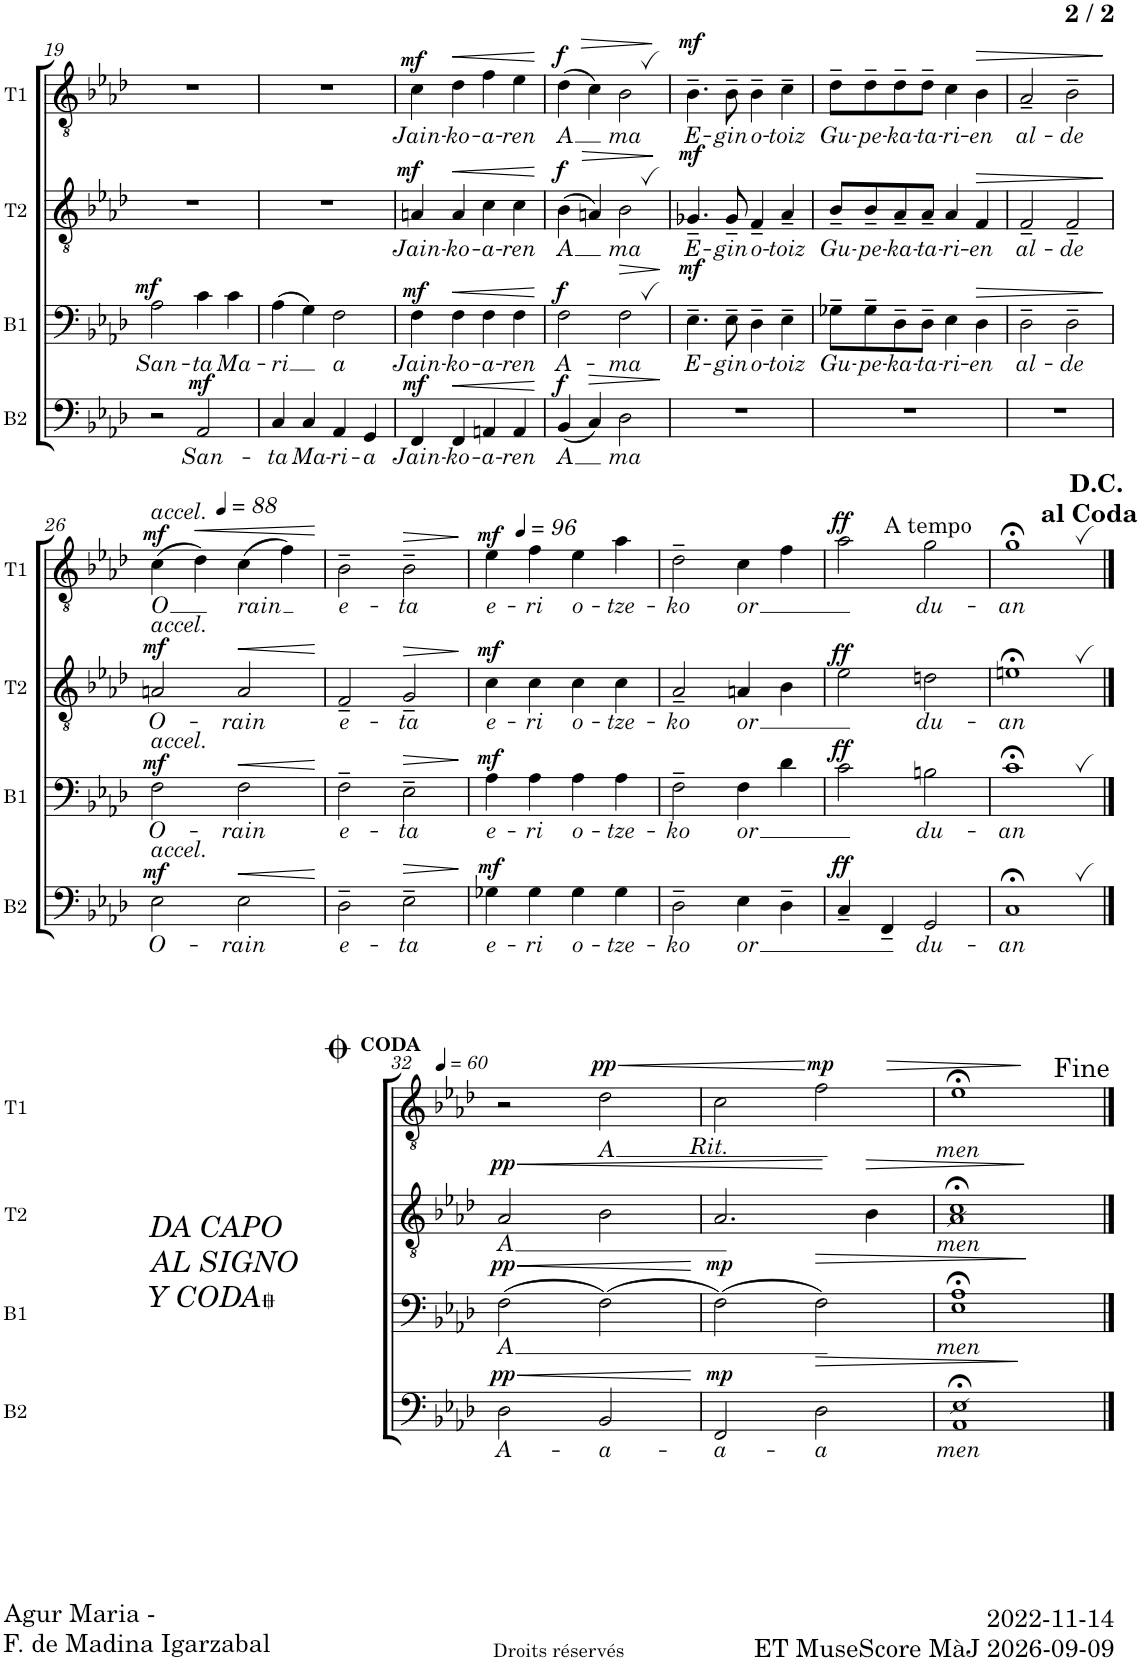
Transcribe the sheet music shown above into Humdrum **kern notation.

**kern	**text	**dynam	**kern	**text	**dynam	**kern	**text	**dynam	**kern	**text	**dynam
*part4	*part4	*part4	*part3	*part3	*part3	*part2	*part2	*part2	*part1	*part1	*part1
*staff4	*staff4	*staff4	*staff3	*staff3	*staff3	*staff2	*staff2	*staff2	*staff1	*staff1	*staff1
*I"Basse	*	*	*I"Baryton	*	*	*I"Ténor 2	*	*	*I"Ténor 1	*	*
*I'B2	*	*	*I'B1	*	*	*I'T2	*	*	*I'T1	*	*
!!LO:PB:g=z
*clefF4	*	*	*clefF4	*	*	*clefGv2	*	*	*clefGv2	*	*
*k[b-e-a-d-]	*	*	*k[b-e-a-d-]	*	*	*k[b-e-a-d-]	*	*	*k[b-e-a-d-]	*	*
*M4/4	*	*	*M4/4	*	*	*M4/4	*	*	*M4/4	*	*
*met(c)	*	*	*met(c)	*	*	*met(c)	*	*	*met(c)	*	*
=19	=19	=19	=19	=19	=19	=19	=19	=19	=19	=19	=19
!	!	!	!	!LO:LY:b	!LO:DY:a	!	!	!	!	!	!
2r	.	.	2A-\	San-	mf	1r	.	.	1r	.	.
!	!LO:LY:b	!LO:DY:a	!	!LO:LY:b	!	!	!	!	!	!	!
2AA-/	San-	mf	4c\	-ta	.	.	.	.	.	.	.
!	!	!	!	!LO:LY:b	!	!	!	!	!	!	!
.	.	.	4c\	Ma-	.	.	.	.	.	.	.
=20	=20	=20	=20	=20	=20	=20	=20	=20	=20	=20	=20
!	!LO:LY:b	!	!	!LO:LY:b	!	!	!	!	!	!	!
4C/	-ta	.	(4A-\	-ri	.	1r	.	.	1r	.	.
!	!LO:LY:b	!	!	!	!	!	!	!	!	!	!
4C/	Ma-	.	4G\)	.	.	.	.	.	.	.	.
!	!LO:LY:b	!	!	!LO:LY:b	!	!	!	!	!	!	!
4AA-/	-ri-	.	2F\	a	.	.	.	.	.	.	.
!	!LO:LY:b	!	!	!	!	!	!	!	!	!	!
4GG/	-a	.	.	.	.	.	.	.	.	.	.
=21	=21	=21	=21	=21	=21	=21	=21	=21	=21	=21	=21
!	!LO:LY:b	!LO:DY:a	!	!LO:LY:b	!LO:DY:a	!	!LO:LY:b	!LO:DY:a	!	!LO:LY:b	!LO:DY:a
4FF/	Jain-	mf	4F\	Jain-	mf	4An/	Jain-	mf	4c\	Jain-	mf
!	!LO:LY:b	!LO:HP:b	!	!LO:LY:b	!LO:HP:b	!	!LO:LY:b	!LO:HP:b	!	!LO:LY:b	!LO:HP:b
4FF/	-ko-	<	4F\	-ko-	<	4A/	-ko-	<	4d-\	-ko-	<
!	!LO:LY:b	!	!	!LO:LY:b	!	!	!LO:LY:b	!	!	!LO:LY:b	!
4AAn/	-a-	.	4F\	-a-	.	4c\	-a-	.	4f\	-a-	.
!	!LO:LY:b	!	!	!LO:LY:b	!	!	!LO:LY:b	!	!	!LO:LY:b	!
4AA/	-ren	.	4F\	-ren	.	4c\	-ren	.	4e-\	-ren	.
.	.	[	.	.	[	.	.	[	.	.	[
=22	=22	=22	=22	=22	=22	=22	=22	=22	=22	=22	=22
!	!LO:LY:b	!LO:DY:a	!	!LO:LY:b	!LO:DY:a	!	!LO:LY:b	!LO:DY:a	!	!LO:LY:b	!LO:DY:a
(4BB-/	A	f	2F\	A-	f	(4B-\	A	f	(4d-\	A	f
!	!	!LO:HP:b	!	!	!	!	!	!LO:HP:b	!	!	!LO:HP:b
4C/)	.	>	.	.	.	4An/)	.	>	4c\)	.	>
!	!LO:LY:b	!	!	!LO:LY:b	!LO:HP:b	!	!LO:LY:b	!	!	!LO:LY:b	!
2D-\	ma	.	2F,\	-ma	>	2B-,\	ma	.	2B-,\	ma	.
.	.	]	.	.	]	.	.	]	.	.	]
=23	=23	=23	=23	=23	=23	=23	=23	=23	=23	=23	=23
!	!	!	!	!LO:LY:b	!LO:DY:a	!	!LO:LY:b	!LO:DY:a	!	!LO:LY:b	!LO:DY:a
1r	.	.	4.E-~\	E-	mf	4.G-X~/	E-	mf	4.B-~\	E-	mf
!	!	!	!	!LO:LY:b	!	!	!LO:LY:b	!	!	!LO:LY:b	!
.	.	.	8E-~\	-gin	.	8G-~/	-gin	.	8B-~\	-gin	.
!	!	!	!	!LO:LY:b	!	!	!LO:LY:b	!	!	!LO:LY:b	!
.	.	.	4D-~\	o-	.	4F~/	o-	.	4B-~\	o-	.
!	!	!	!	!LO:LY:b	!	!	!LO:LY:b	!	!	!LO:LY:b	!
.	.	.	4E-~\	-toiz	.	4A-~/	-toiz	.	4c~\	-toiz	.
=24	=24	=24	=24	=24	=24	=24	=24	=24	=24	=24	=24
!	!	!	!	!LO:LY:b	!	!	!LO:LY:b	!	!	!LO:LY:b	!
1r	.	.	8G-X~\L	Gu-	.	8B-~/L	Gu-	.	8d-~\L	Gu-	.
!	!	!	!	!LO:LY:b	!	!	!LO:LY:b	!	!	!LO:LY:b	!
.	.	.	8G-~\	-pe-	.	8B-~/	-pe-	.	8d-~\	-pe-	.
!	!	!	!	!LO:LY:b	!	!	!LO:LY:b	!	!	!LO:LY:b	!
.	.	.	8D-~\	-ka-	.	8A-~/	-ka-	.	8d-~\	-ka-	.
!	!	!	!	!LO:LY:b	!	!	!LO:LY:b	!	!	!LO:LY:b	!
.	.	.	8D-~\J	-ta-	.	8A-~/J	-ta-	.	8d-~\J	-ta-	.
!	!	!	!	!LO:LY:b	!	!	!LO:LY:b	!	!	!LO:LY:b	!
.	.	.	4E-\	-ri-	.	4A-/	-ri-	.	4c\	-ri-	.
!	!	!	!	!LO:LY:b	!LO:HP:b	!	!LO:LY:b	!LO:HP:b	!	!LO:LY:b	!LO:HP:b
.	.	.	4D-\	-en	>	4F/	-en	>	4B-\	-en	>
=25	=25	=25	=25	=25	=25	=25	=25	=25	=25	=25	=25
!	!	!	!	!LO:LY:b	!	!	!LO:LY:b	!	!	!LO:LY:b	!
1r	.	.	2D-~\	al-	.	2F~/	al-	.	2A-~/	al-	.
!	!	!	!	!LO:LY:b	!	!	!LO:LY:b	!	!	!LO:LY:b	!
.	.	.	2D-~\	-de	.	2F~/	-de	.	2B-~\	-de	.
.	.	.	.	.	]	.	.	]	.	.	]
!!LO:LB:g=z
=26	=26	=26	=26	=26	=26	=26	=26	=26	=26	=26	=26
*	*	*	*	*	*	*	*	*	*MM88	*	*
!	!	!	!	!	!	!	!	!	!LO:TX:a:i:t=accel.	!	!
!	!	!	!	!	!	!LO:TX:a:i:t=accel.	!	!	!	!	!
!	!	!	!LO:TX:a:i:t=accel.	!	!	!	!	!	!	!	!
!LO:TX:a:i:t=accel.	!	!	!	!	!	!	!	!	!	!	!
!	!LO:LY:b	!LO:DY:a	!	!LO:LY:b	!LO:DY:a	!	!LO:LY:b	!LO:DY:a	!	!LO:LY:b	!LO:DY:a
2E-\	O-	mf	2F\	O-	mf	2An/	O-	mf	(4c\	O	mf
!	!	!	!	!	!	!	!	!	!	!	!LO:HP:b
.	.	.	.	.	.	.	.	.	4d-\)	.	<
!	!LO:LY:b	!LO:HP:b	!	!LO:LY:b	!LO:HP:b	!	!LO:LY:b	!LO:HP:b	!	!LO:LY:b	!
2E-\	-rain	<	2F\	-rain	<	2A/	-rain	<	(4c\	rain	.
.	.	.	.	.	.	.	.	.	4f\)	.	.
.	.	[	.	.	[	.	.	[	.	.	[
=27	=27	=27	=27	=27	=27	=27	=27	=27	=27	=27	=27
!	!LO:LY:b	!	!	!LO:LY:b	!	!	!LO:LY:b	!	!	!LO:LY:b	!
2D-~\	e-	.	2F~\	e-	.	2F~/	e-	.	2B-~\	e-	.
!	!LO:LY:b	!LO:HP:b	!	!LO:LY:b	!LO:HP:b	!	!LO:LY:b	!LO:HP:b	!	!LO:LY:b	!LO:HP:b
2E-~\	-ta	>	2E-~\	-ta	>	2G~/	-ta	>	2B-~\	-ta	>
.	.	]	.	.	]	.	.	]	.	.	]
=28	=28	=28	=28	=28	=28	=28	=28	=28	=28	=28	=28
*	*	*	*	*	*	*	*	*	*MM96	*	*
!	!LO:LY:b	!LO:DY:a	!	!LO:LY:b	!LO:DY:a	!	!LO:LY:b	!LO:DY:a	!	!LO:LY:b	!LO:DY:a
4G-X\	e-	mf	4A-\	e-	mf	4c\	e-	mf	4e-\	e-	mf
!	!LO:LY:b	!	!	!LO:LY:b	!	!	!LO:LY:b	!	!	!LO:LY:b	!
4G-\	-ri	.	4A-\	-ri	.	4c\	-ri	.	4f\	-ri	.
!	!LO:LY:b	!	!	!LO:LY:b	!	!	!LO:LY:b	!	!	!LO:LY:b	!
4G-\	o-	.	4A-\	o-	.	4c\	o-	.	4e-\	o-	.
!	!LO:LY:b	!	!	!LO:LY:b	!	!	!LO:LY:b	!	!	!LO:LY:b	!
4G-\	-tze-	.	4A-\	-tze-	.	4c\	-tze-	.	4a-\	-tze-	.
=29	=29	=29	=29	=29	=29	=29	=29	=29	=29	=29	=29
!	!LO:LY:b	!	!	!LO:LY:b	!	!	!LO:LY:b	!	!	!LO:LY:b	!
2D-~\	-ko	.	2F~\	-ko	.	2A-~/	-ko	.	2d-~\	-ko	.
!	!LO:LY:b	!	!	!LO:LY:b	!	!	!LO:LY:b	!	!	!LO:LY:b	!
4E-\	or	.	4F\	or	.	4An/	or	.	4c\	or	.
4D-~\	.	.	4d-\	.	.	4B-\	.	.	4f\	.	.
=30	=30	=30	=30	=30	=30	=30	=30	=30	=30	=30	=30
!	!	!LO:DY:a	!	!	!LO:DY:a	!	!	!LO:DY:a	!	!	!LO:DY:a
4C~/	.	ff	2c\	.	ff	2e-\	.	ff	2a-\	.	ff
4FF~/	.	.	.	.	.	.	.	.	.	.	.
!	!	!	!	!	!	!	!	!	!LO:TX:a:t=A tempo	!	!
!	!LO:LY:b	!	!	!LO:LY:b	!	!	!LO:LY:b	!	!	!LO:LY:b	!
2GG/	du-	.	2Bn\	du-	.	2dn\	du-	.	2g\	du-	.
=31	=31	=31	=31	=31	=31	=31	=31	=31	=31	=31	=31
!	!LO:LY:b	!	!	!LO:LY:b	!	!	!LO:LY:b	!	!	!LO:LY:b	!
1C;<,	-an	.	1c;<,	-an	.	1en;<,	-an	.	1g;<,	-an	.
!	!	!	!	!	!	!	!	!	!LO:TX:a:t=<b><font size="13"/>D.C.   \nal Coda</b>	!	!
!!LO:LB:g=z
==32	==32	==32	==32	==32	==32	==32	==32	==32	==32	==32	==32
*	*	*	*	*	*	*	*	*	*MM60	*	*
!	!LO:LY:b	!LO:HP:b	!	!LO:LY:b	!LO:HP:b	!	!LO:LY:b	!LO:HP:b	!	!	!
!	!	!LO:DY:n=1:a	!	!	!LO:DY:n=1:a	!	!	!LO:DY:n=1:a	!	!	!
2D-\	A-	< pp	(2F\	A	< pp	2A-/	A	< pp	2r	.	.
!	!LO:LY:b	!	!	!	!	!	!	!	!	!LO:LY:b	!LO:HP:b
!	!	!	!	!	!	!	!	!	!	!	!LO:DY:n=1:a
2BB-/	-a-	.	(2F\)	.	.	2B-\	.	.	2d-\	A	< pp
.	.	[	.	.	[	.	.	.	.	.	.
=33	=33	=33	=33	=33	=33	=33	=33	=33	=33	=33	=33
!	!	!	!	!	!	!	!	!	!LO:TX:b:i:t=Rit.	!	!
!	!LO:LY:b	!LO:DY:a	!	!	!LO:DY:a	!	!	!	!	!	!
2FF/	-a-	mp	(2F\)	.	mp	2.A-/	.	.	2c\	.	.
!	!LO:LY:b	!LO:HP:b	!	!	!LO:HP:b	!	!	!	!	!	!LO:HP:n=1:b
!	!	!	!	!	!	!	!	!	!	!	!LO:DY:n=1:a
2D-\	-a	>	2F\)	.	>	.	.	.	2f\	.	[ > mp
!	!	!	!	!	!	!	!	!LO:HP:n=1:b	!	!	!
.	.	.	.	.	.	4B-\	.	[ >	.	.	.
=34	=34	=34	=34	=34	=34	=34	=34	=34	=34	=34	=34
!	!LO:LY:b	!	!	!LO:LY:b	!	!	!LO:LY:b	!	!	!LO:LY:b	!
1AA-;< 1E-;<	men	.	1E-;< 1A-;<	men	.	1A-;< 1c;<	-men	.	1e-;<	men	.
.	.	]	.	.	]	.	.	]	.	.	]
!	!	!	!	!	!	!	!	!	!LO:TX:a:t=<font size="14"/>Fine	!	!
==	==	==	==	==	==	==	==	==	==	==	==
*-	*-	*-	*-	*-	*-	*-	*-	*-	*-	*-	*-
